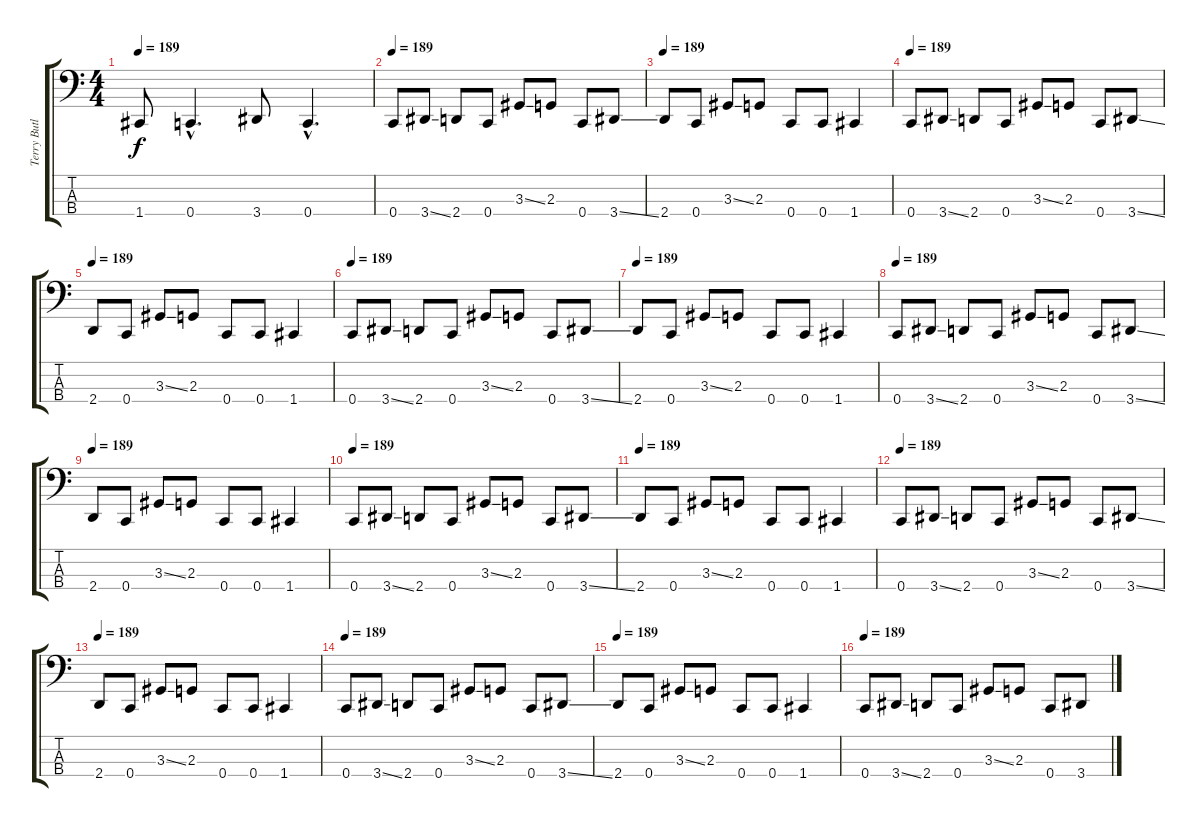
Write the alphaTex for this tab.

\track ("Terry Butler (Bass)" "Terry Butl") {instrument electricbasspick}
\staff {score tabs}
\tuning (Eb2 Bb1 F1 C1) {hide}
\ts (4 4)
\tempo 189
\clef f4
\ks c
1.4.8{dy f} 0.4{hac}.4{d} 3.4.8 0.4{hac}.4{d} |
\tempo 189
0.4.8 3.4{ss}.8 2.4.8 0.4.8 3.3{ss}.8 2.3.8 0.4.8 3.4{ss}.8 |
\tempo 189
2.4.8 0.4.8 3.3{ss}.8 2.3.8 0.4.8 0.4.8 1.4.4 |
\tempo 189
0.4.8 3.4{ss}.8 2.4.8 0.4.8 3.3{ss}.8 2.3.8 0.4.8 3.4{ss}.8 |
\tempo 189
2.4.8 0.4.8 3.3{ss}.8 2.3.8 0.4.8 0.4.8 1.4.4 |
\tempo 189
0.4.8 3.4{ss}.8 2.4.8 0.4.8 3.3{ss}.8 2.3.8 0.4.8 3.4{ss}.8 |
\tempo 189
2.4.8 0.4.8 3.3{ss}.8 2.3.8 0.4.8 0.4.8 1.4.4 |
\tempo 189
0.4.8 3.4{ss}.8 2.4.8 0.4.8 3.3{ss}.8 2.3.8 0.4.8 3.4{ss}.8 |
\tempo 189
2.4.8 0.4.8 3.3{ss}.8 2.3.8 0.4.8 0.4.8 1.4.4 |
\tempo 189
0.4.8 3.4{ss}.8 2.4.8 0.4.8 3.3{ss}.8 2.3.8 0.4.8 3.4{ss}.8 |
\tempo 189
2.4.8 0.4.8 3.3{ss}.8 2.3.8 0.4.8 0.4.8 1.4.4 |
\tempo 189
0.4.8 3.4{ss}.8 2.4.8 0.4.8 3.3{ss}.8 2.3.8 0.4.8 3.4{ss}.8 |
\tempo 189
2.4.8 0.4.8 3.3{ss}.8 2.3.8 0.4.8 0.4.8 1.4.4 |
\tempo 189
0.4.8 3.4{ss}.8 2.4.8 0.4.8 3.3{ss}.8 2.3.8 0.4.8 3.4{ss}.8 |
\tempo 189
2.4.8 0.4.8 3.3{ss}.8 2.3.8 0.4.8 0.4.8 1.4.4 |
\tempo 189
0.4.8 3.4{ss}.8 2.4.8 0.4.8 3.3{ss}.8 2.3.8 0.4.8 3.4{ss}.8
